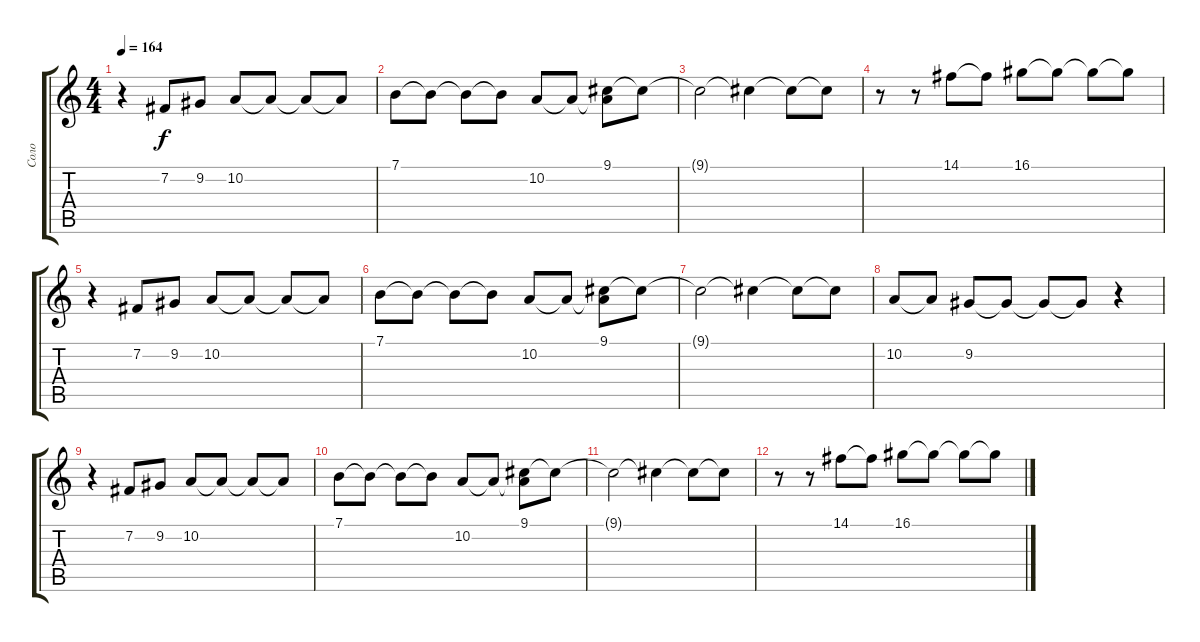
\track ("Соло" "Соло") {instrument piccolo}
\staff {score tabs}
\tuning (E4 B3 G3 D3 A2 E2) {hide}
\ts (4 4)
\tempo 164
\clef g2
\ks c
r.4{dy f} 7.2.8 9.2.8 10.2.8 10.2{t}.8 10.2{t}.8 10.2{t}.8 |
7.1.8 7.1{t}.8 7.1{t}.8 7.1{t}.8 10.2.8 10.2{t}.8 (9.1 10.2{t}).8 9.1{t}.8 |
9.1{t}.2 9.1{t}.4 9.1{t}.8 9.1{t}.8 |
r.8 r.8 14.1.8 14.1{t}.8 16.1.8 16.1{t}.8 16.1{t}.8 16.1{t}.8 |
r.4 7.2.8 9.2.8 10.2.8 10.2{t}.8 10.2{t}.8 10.2{t}.8 |
7.1.8 7.1{t}.8 7.1{t}.8 7.1{t}.8 10.2.8 10.2{t}.8 (9.1 10.2{t}).8 9.1{t}.8 |
9.1{t}.2 9.1{t}.4 9.1{t}.8 9.1{t}.8 |
10.2.8 10.2{t}.8 9.2.8 9.2{t}.8 9.2{t}.8 9.2{t}.8 r.4 |
r.4 7.2.8 9.2.8 10.2.8 10.2{t}.8 10.2{t}.8 10.2{t}.8 |
7.1.8 7.1{t}.8 7.1{t}.8 7.1{t}.8 10.2.8 10.2{t}.8 (9.1 10.2{t}).8 9.1{t}.8 |
9.1{t}.2 9.1{t}.4 9.1{t}.8 9.1{t}.8 |
r.8 r.8 14.1.8 14.1{t}.8 16.1.8 16.1{t}.8 16.1{t}.8 16.1{t}.8
